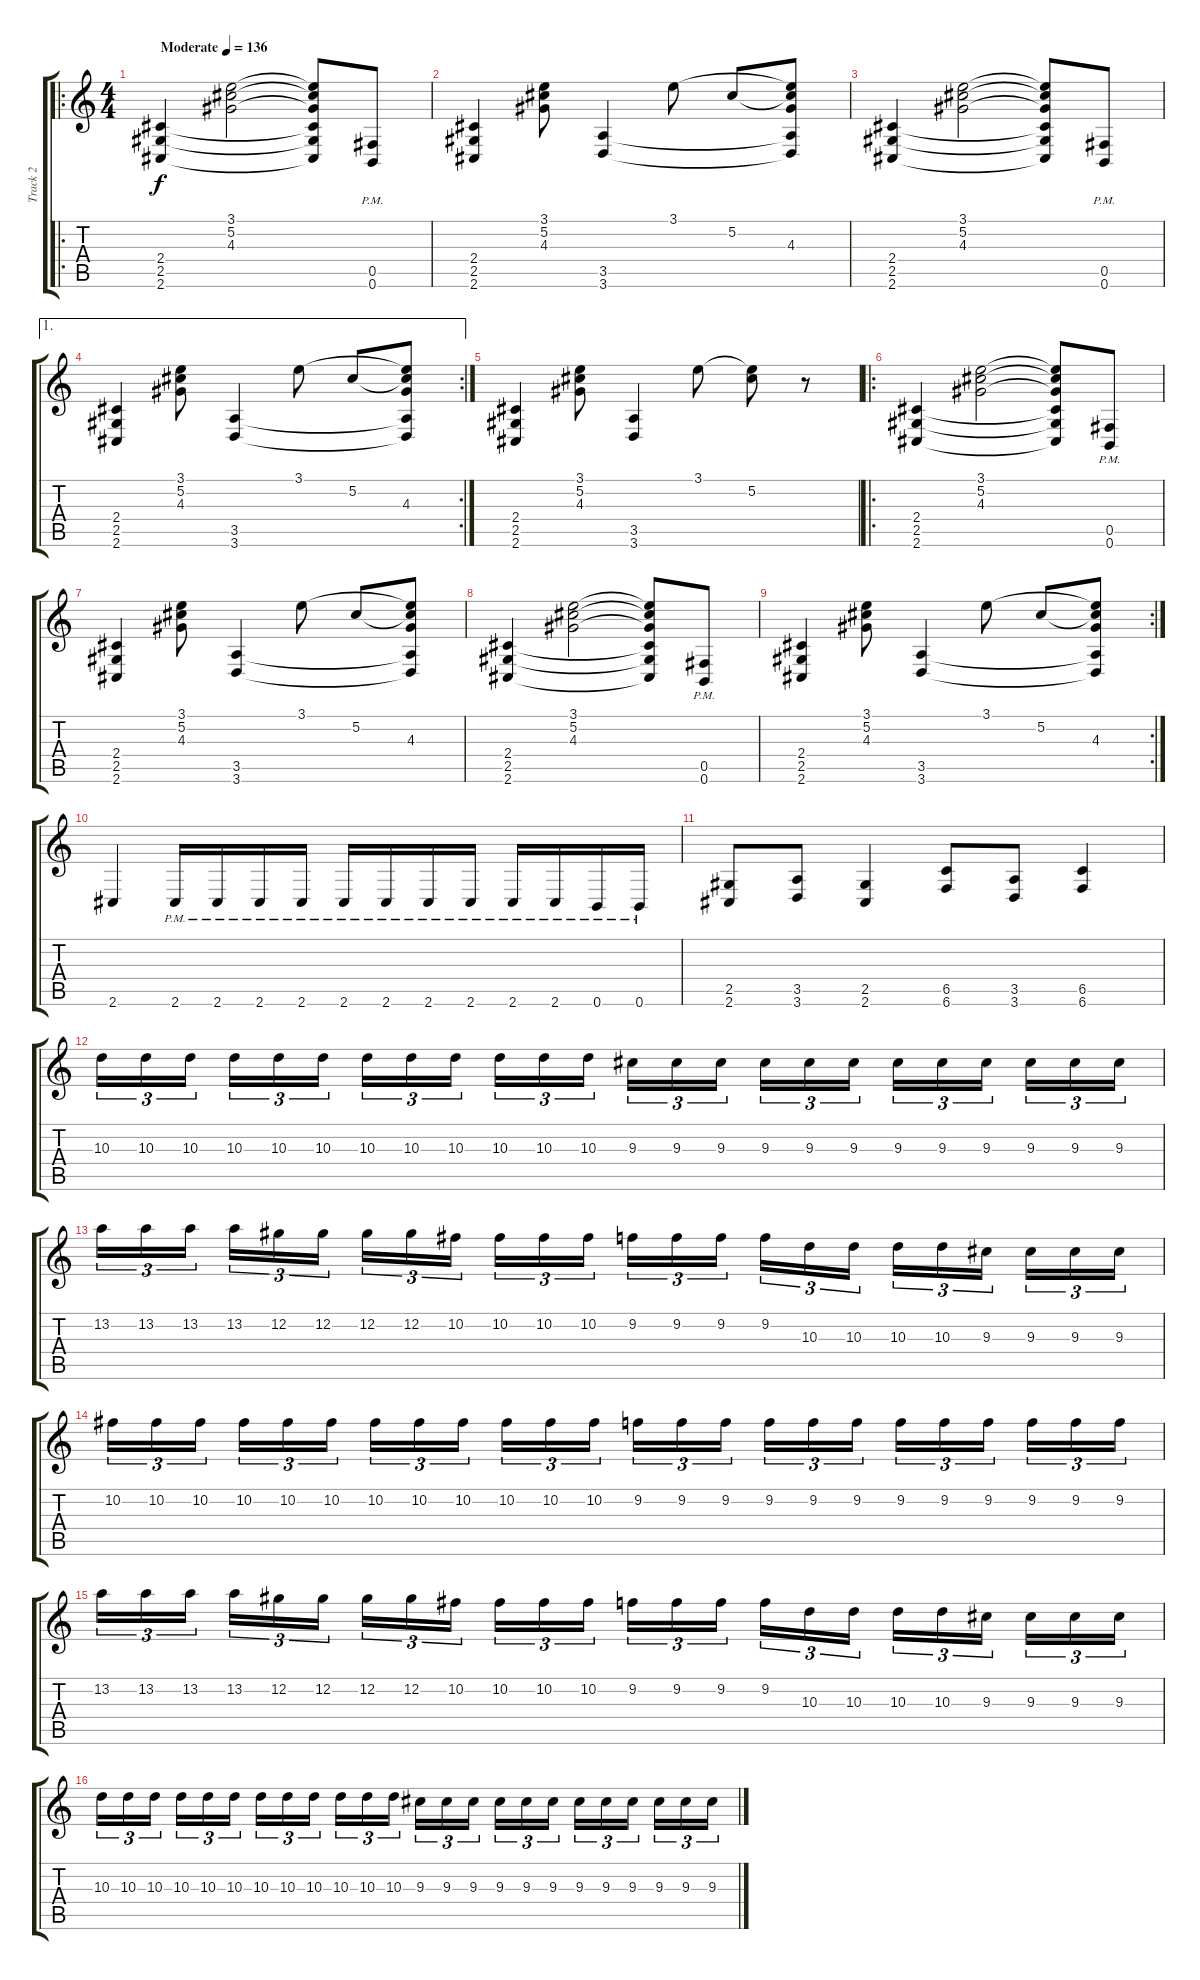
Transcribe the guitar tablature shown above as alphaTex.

\track ("Track 2" "Track 2") {instrument overdrivenguitar}
\staff {score tabs}
\tuning (Db4 Ab3 E3 B2 Gb2 B1) {hide}
\ro
\ts (4 4)
\tempo (136 "Moderate")
\clef g2
\ks c
(2.4 2.5 2.6).4{dy f instrument overdrivenguitar} (3.1 5.2 4.3).2 (3.1{t} 5.2{t} 4.3{t} 2.4{t} 2.5{t} 2.6{t}).8 (0.5{pm} 0.6{pm}).8 |
(2.4 2.5 2.6).4 (3.1 5.2 4.3).8 (3.5 3.6).4 3.1.8 5.2.8 (3.1{t} 5.2{t} 4.3 3.5{t} 3.6{t}).8 |
(2.4 2.5 2.6).4 (3.1 5.2 4.3).2 (3.1{t} 5.2{t} 4.3{t} 2.4{t} 2.5{t} 2.6{t}).8 (0.5{pm} 0.6{pm}).8 |
\ae 1
\rc 2
(2.4 2.5 2.6).4 (3.1 5.2 4.3).8 (3.5 3.6).4 3.1.8 5.2.8 (3.1{t} 5.2{t} 4.3 3.5{t} 3.6{t}).8 |
(2.4 2.5 2.6).4 (3.1 5.2 4.3).8 (3.5 3.6).4 3.1.8 (3.1{t} 5.2).8 r.8 |
\ro
(2.4 2.5 2.6).4 (3.1 5.2 4.3).2 (3.1{t} 5.2{t} 4.3{t} 2.4{t} 2.5{t} 2.6{t}).8 (0.5{pm} 0.6{pm}).8 |
(2.4 2.5 2.6).4 (3.1 5.2 4.3).8 (3.5 3.6).4 3.1.8 5.2.8 (3.1{t} 5.2{t} 4.3 3.5{t} 3.6{t}).8 |
(2.4 2.5 2.6).4 (3.1 5.2 4.3).2 (3.1{t} 5.2{t} 4.3{t} 2.4{t} 2.5{t} 2.6{t}).8 (0.5{pm} 0.6{pm}).8 |
\rc 2
(2.4 2.5 2.6).4 (3.1 5.2 4.3).8 (3.5 3.6).4 3.1.8 5.2.8 (3.1{t} 5.2{t} 4.3 3.5{t} 3.6{t}).8 |
2.6.4 2.6{pm}.16 2.6{pm}.16 2.6{pm}.16 2.6{pm}.16 2.6{pm}.16 2.6{pm}.16 2.6{pm}.16 2.6{pm}.16 2.6{pm}.16 2.6{pm}.16 0.6{pm}.16 0.6{pm}.16 |
(2.5 2.6).8 (3.5 3.6).8 (2.5 2.6).4 (6.5 6.6).8 (3.5 3.6).8 (6.5 6.6).4 |
10.3.16{tu (3 2)} 10.3.16{tu (3 2)} 10.3.16{tu (3 2) beam splitsecondary} 10.3.16{tu (3 2)} 10.3.16{tu (3 2)} 10.3.16{tu (3 2)} 10.3.16{tu (3 2)} 10.3.16{tu (3 2)} 10.3.16{tu (3 2) beam splitsecondary} 10.3.16{tu (3 2)} 10.3.16{tu (3 2)} 10.3.16{tu (3 2)} 9.3.16{tu (3 2)} 9.3.16{tu (3 2)} 9.3.16{tu (3 2) beam splitsecondary} 9.3.16{tu (3 2)} 9.3.16{tu (3 2)} 9.3.16{tu (3 2)} 9.3.16{tu (3 2)} 9.3.16{tu (3 2)} 9.3.16{tu (3 2) beam splitsecondary} 9.3.16{tu (3 2)} 9.3.16{tu (3 2)} 9.3.16{tu (3 2)} |
13.2.16{tu (3 2)} 13.2.16{tu (3 2)} 13.2.16{tu (3 2) beam splitsecondary} 13.2.16{tu (3 2)} 12.2.16{tu (3 2)} 12.2.16{tu (3 2)} 12.2.16{tu (3 2)} 12.2.16{tu (3 2)} 10.2.16{tu (3 2) beam splitsecondary} 10.2.16{tu (3 2)} 10.2.16{tu (3 2)} 10.2.16{tu (3 2)} 9.2.16{tu (3 2)} 9.2.16{tu (3 2)} 9.2.16{tu (3 2) beam splitsecondary} 9.2.16{tu (3 2)} 10.3.16{tu (3 2)} 10.3.16{tu (3 2)} 10.3.16{tu (3 2)} 10.3.16{tu (3 2)} 9.3.16{tu (3 2) beam splitsecondary} 9.3.16{tu (3 2)} 9.3.16{tu (3 2)} 9.3.16{tu (3 2)} |
10.2.16{tu (3 2)} 10.2.16{tu (3 2)} 10.2.16{tu (3 2) beam splitsecondary} 10.2.16{tu (3 2)} 10.2.16{tu (3 2)} 10.2.16{tu (3 2)} 10.2.16{tu (3 2)} 10.2.16{tu (3 2)} 10.2.16{tu (3 2) beam splitsecondary} 10.2.16{tu (3 2)} 10.2.16{tu (3 2)} 10.2.16{tu (3 2)} 9.2.16{tu (3 2)} 9.2.16{tu (3 2)} 9.2.16{tu (3 2) beam splitsecondary} 9.2.16{tu (3 2)} 9.2.16{tu (3 2)} 9.2.16{tu (3 2)} 9.2.16{tu (3 2)} 9.2.16{tu (3 2)} 9.2.16{tu (3 2) beam splitsecondary} 9.2.16{tu (3 2)} 9.2.16{tu (3 2)} 9.2.16{tu (3 2)} |
13.2.16{tu (3 2)} 13.2.16{tu (3 2)} 13.2.16{tu (3 2) beam splitsecondary} 13.2.16{tu (3 2)} 12.2.16{tu (3 2)} 12.2.16{tu (3 2)} 12.2.16{tu (3 2)} 12.2.16{tu (3 2)} 10.2.16{tu (3 2) beam splitsecondary} 10.2.16{tu (3 2)} 10.2.16{tu (3 2)} 10.2.16{tu (3 2)} 9.2.16{tu (3 2)} 9.2.16{tu (3 2)} 9.2.16{tu (3 2) beam splitsecondary} 9.2.16{tu (3 2)} 10.3.16{tu (3 2)} 10.3.16{tu (3 2)} 10.3.16{tu (3 2)} 10.3.16{tu (3 2)} 9.3.16{tu (3 2) beam splitsecondary} 9.3.16{tu (3 2)} 9.3.16{tu (3 2)} 9.3.16{tu (3 2)} |
10.3.16{tu (3 2)} 10.3.16{tu (3 2)} 10.3.16{tu (3 2) beam splitsecondary} 10.3.16{tu (3 2)} 10.3.16{tu (3 2)} 10.3.16{tu (3 2)} 10.3.16{tu (3 2)} 10.3.16{tu (3 2)} 10.3.16{tu (3 2) beam splitsecondary} 10.3.16{tu (3 2)} 10.3.16{tu (3 2)} 10.3.16{tu (3 2)} 9.3.16{tu (3 2)} 9.3.16{tu (3 2)} 9.3.16{tu (3 2) beam splitsecondary} 9.3.16{tu (3 2)} 9.3.16{tu (3 2)} 9.3.16{tu (3 2)} 9.3.16{tu (3 2)} 9.3.16{tu (3 2)} 9.3.16{tu (3 2) beam splitsecondary} 9.3.16{tu (3 2)} 9.3.16{tu (3 2)} 9.3.16{tu (3 2)}
